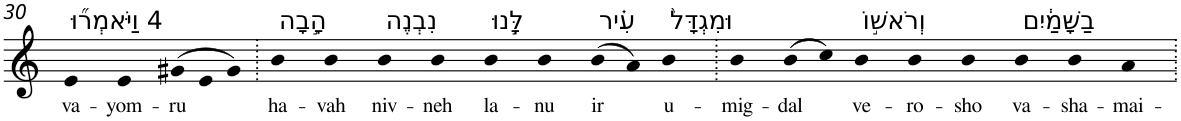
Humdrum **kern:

**kern	**text
*part1	*part1
*staff1	*staff1
*I"Piano	*
*I'Pno	*
!!LO:PB:g=z
*clefG2	*
*k[]	*
=30	=30
!LO:TX:a:t=4 וַיֹּאמְר֞וּ	!
!	!LO:LY:b
4e	va-
!	!LO:LY:b
4e	-yom-
*Xtuplet	*
!	!LO:LY:b
(>12g#X	-ru
12e	.
12g#)	.
=31.	=31.
!LO:TX:a:t=הָ֣בָה	!
!	!LO:LY:b
4b	ha-
!	!LO:LY:b
4b	-vah
!LO:TX:a:t=נִבְנֶה	!
!	!LO:LY:b
4b	niv-
!	!LO:LY:b
4b	-neh
!LO:TX:a:t=לָּ֣נוּ	!
!	!LO:LY:b
4b	la-
!	!LO:LY:b
4b	-nu
!LO:TX:a:t=עִ֗יר	!
!	!LO:LY:b
(>8b	ir
8a)	.
!LO:TX:a:t=וּמִגְדָּל֙	!
!	!LO:LY:b
4b	u-
=32.	=32.
!	!LO:LY:b
4b	-mig-
!	!LO:LY:b
(>8b	-dal
8cc)	.
!LO:TX:a:t=וְרֹאשׁ֣וֹ	!
!	!LO:LY:b
4b	ve-
!	!LO:LY:b
4b	-ro-
!	!LO:LY:b
4b	-sho
!LO:TX:a:t=בַשָּׁמַ֔יִם	!
!	!LO:LY:b
4b	va-
!	!LO:LY:b
4b	-sha-
!	!LO:LY:b
4a	-mai-
=.	=.
*-	*-
